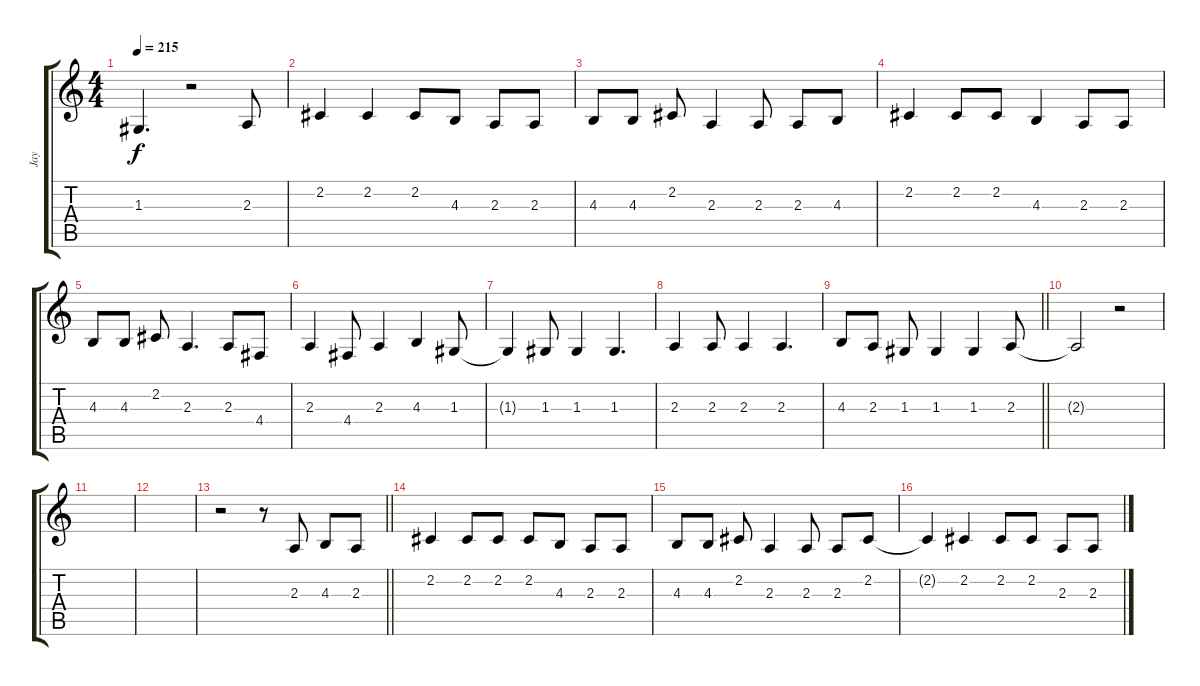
\track ("Jay" "Jay") {instrument bassoon}
\staff {score tabs}
\tuning (E4 B3 G3 D3 A2 E2) {hide}
\ts (4 4)
\tempo 215
\clef g2
\ks c
1.3{t}.4{d dy f} r.2 2.3.8 |
2.2.4 2.2.4 2.2.8 4.3.8 2.3.8 2.3.8 |
4.3.8 4.3.8 2.2.8 2.3.4 2.3.8 2.3.8 4.3.8 |
2.2.4 2.2.8 2.2.8 4.3.4 2.3.8 2.3.8 |
4.3.8 4.3.8 2.2.8 2.3.4{d} 2.3.8 4.4.8 |
2.3.4 4.4.8 2.3.4 4.3.4 1.3.8 |
1.3{t}.4 1.3.8 1.3.4 1.3.4{d} |
2.3.4 2.3.8 2.3.4 2.3.4{d} |
\barLineRight lightlight
4.3.8 2.3.8 1.3.8 1.3.4 1.3.4 2.3.8 |
\section ("" "")
2.3{t}.2 r.2 |
|
|
\barLineRight lightlight
r.2 r.8 2.3.8 4.3.8 2.3.8 |
\section ("" "")
2.2.4 2.2.8 2.2.8 2.2.8 4.3.8 2.3.8 2.3.8 |
4.3.8 4.3.8 2.2.8 2.3.4 2.3.8 2.3.8 2.2.8 |
2.2{t}.4 2.2.4 2.2.8 2.2.8 2.3.8 2.3.8
